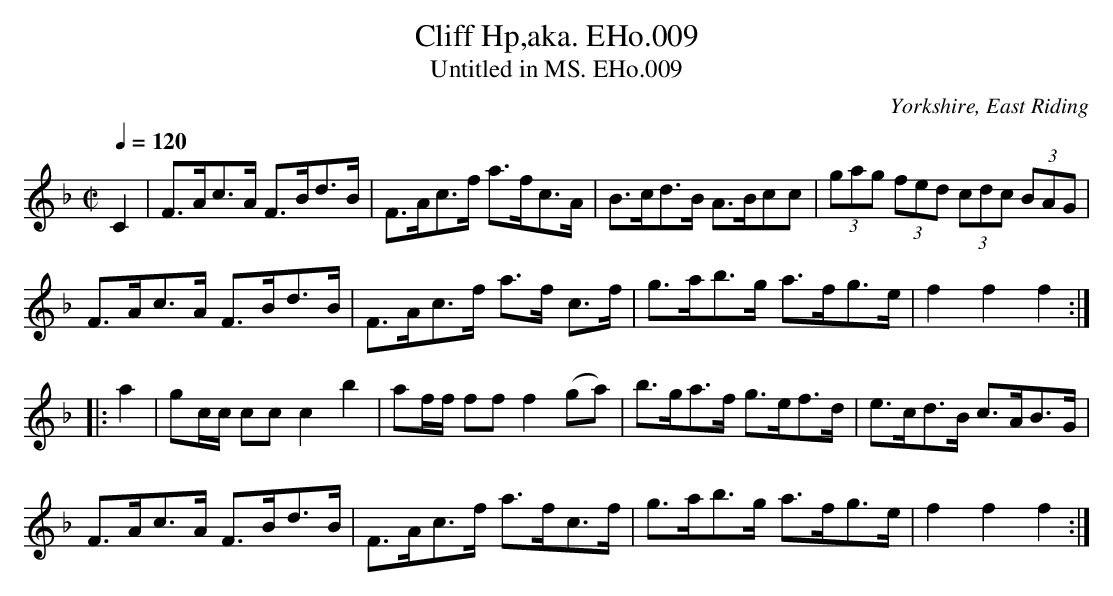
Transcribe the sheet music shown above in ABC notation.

X:1
T:Cliff Hp,aka. EHo.009
T:Untitled in MS. EHo.009
M:C|
L:1/8
Q:1/4=120
O:Yorkshire, East Riding
K:F
C2|F>Ac>A F>Bd>B|F>Ac>f a>fc>A|B>cd>B A>Bcc|(3gag (3fed (3cdc (3BAG|
F>Ac>A F>Bd>B|F>Ac>f a>f c>f|g>ab>g a>fg>e|f2f2f2:|
|:a2|gc/c/ ccc2b2|af/f/ fff2(ga)|b>ga>f  g>ef>d|e>cd>B c>AB>G|
F>Ac>A F>Bd>B|F>Ac>f a>fc>f|g>ab>g a>fg>e|f2f2f2:|
